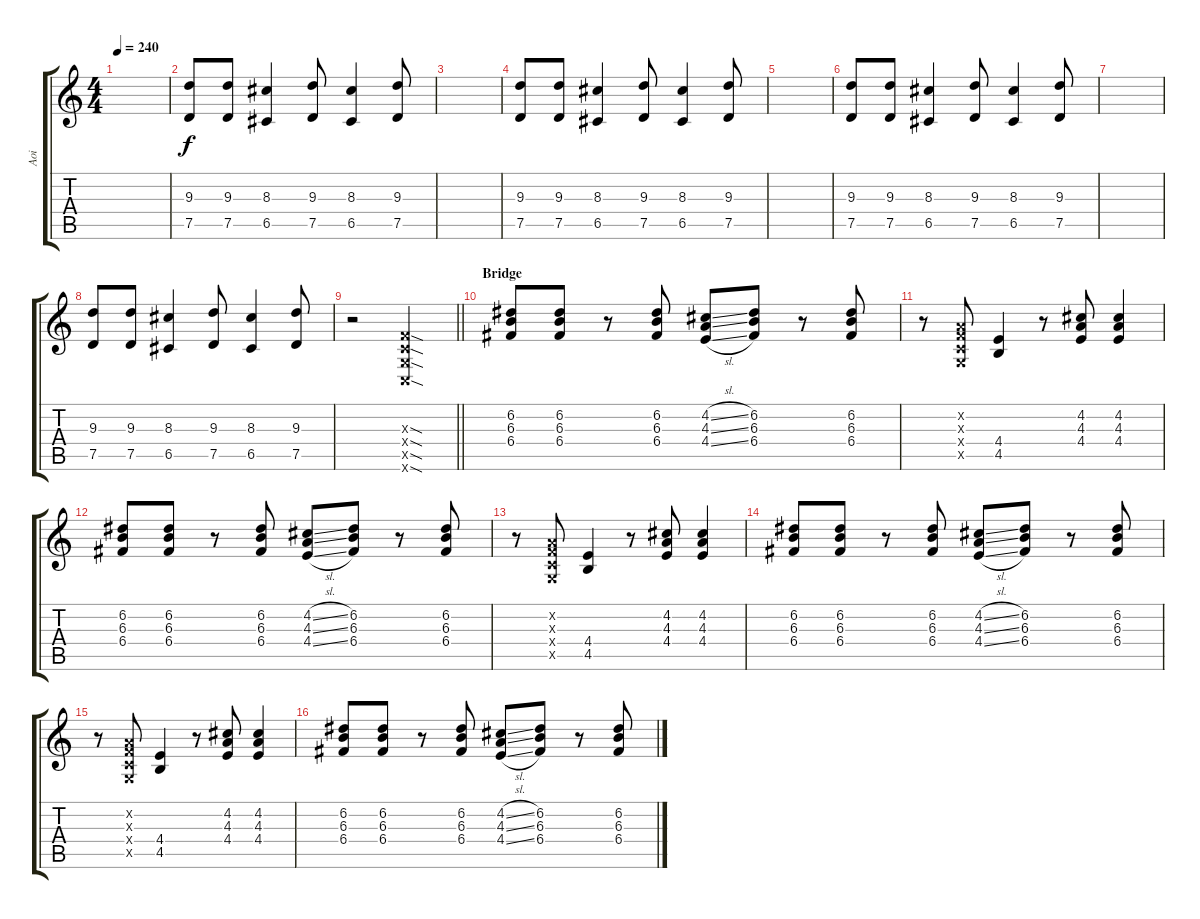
\track ("Aoi" "Aoi") {instrument distortionguitar}
\staff {score tabs}
\tuning (D4 A3 F3 C3 G2 C2) {hide}
\ts (4 4)
\tempo 240
\clef g2
\ks c
|
(9.3 7.5).8 (9.3 7.5).8 (8.3 6.5).4 (9.3 7.5).8 (8.3 6.5).4 (9.3 7.5).8 |
|
(9.3 7.5).8 (9.3 7.5).8 (8.3 6.5).4 (9.3 7.5).8 (8.3 6.5).4 (9.3 7.5).8 |
|
(9.3 7.5).8 (9.3 7.5).8 (8.3 6.5).4 (9.3 7.5).8 (8.3 6.5).4 (9.3 7.5).8 |
|
(9.3 7.5).8 (9.3 7.5).8 (8.3 6.5).4 (9.3 7.5).8 (8.3 6.5).4 (9.3 7.5).8 |
\barLineRight lightlight
r.2 (0.3{sod x} 0.4{sod x} 0.5{sod x} 0.6{sod x}).2 |
\section ("" "Bridge")
(6.2 6.3 6.4).8 (6.2 6.3 6.4).8 r.8 (6.2 6.3 6.4).8 (4.2{sl} 4.3{sl} 4.4{sl}).8 (6.2 6.3 6.4).8 r.8 (6.2 6.3 6.4).8 |
r.8 (0.2{x} 0.3{x} 0.4{x} 0.5{x}).8 (4.4 4.5).4 r.8 (4.2 4.3 4.4).8 (4.2 4.3 4.4).4 |
(6.2 6.3 6.4).8 (6.2 6.3 6.4).8 r.8 (6.2 6.3 6.4).8 (4.2{sl} 4.3{sl} 4.4{sl}).8 (6.2 6.3 6.4).8 r.8 (6.2 6.3 6.4).8 |
r.8 (0.2{x} 0.3{x} 0.4{x} 0.5{x}).8 (4.4 4.5).4 r.8 (4.2 4.3 4.4).8 (4.2 4.3 4.4).4 |
(6.2 6.3 6.4).8 (6.2 6.3 6.4).8 r.8 (6.2 6.3 6.4).8 (4.2{sl} 4.3{sl} 4.4{sl}).8 (6.2 6.3 6.4).8 r.8 (6.2 6.3 6.4).8 |
r.8 (0.2{x} 0.3{x} 0.4{x} 0.5{x}).8 (4.4 4.5).4 r.8 (4.2 4.3 4.4).8 (4.2 4.3 4.4).4 |
(6.2 6.3 6.4).8 (6.2 6.3 6.4).8 r.8 (6.2 6.3 6.4).8 (4.2{sl} 4.3{sl} 4.4{sl}).8 (6.2 6.3 6.4).8 r.8 (6.2 6.3 6.4).8
